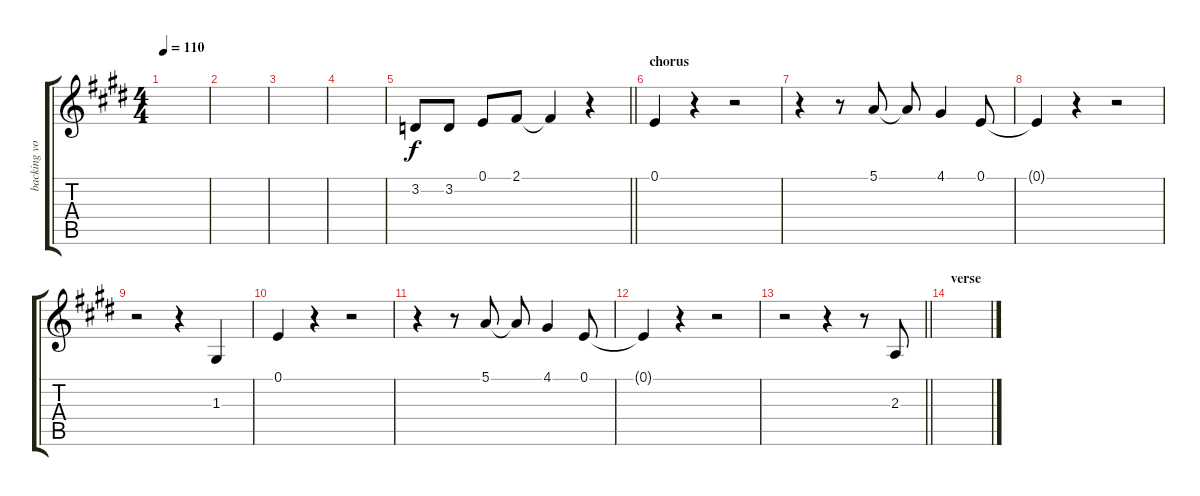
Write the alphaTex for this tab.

\track ("backing vocals" "backing vo") {instrument choiraahs}
\staff {score tabs}
\tuning (E4 B3 G3 D3 A2 E2) {hide}
\ts (4 4)
\tempo 110
\clef g2
\ks e
|
|
|
|
\barLineRight lightlight
3.2.8 3.2.8 0.1.8 2.1.8 2.1{t}.4 r.4 |
\section ("" "chorus")
0.1.4 r.4 r.2 |
r.4 r.8 5.1.8 5.1{t}.8 4.1.4 0.1.8 |
0.1{t}.4 r.4 r.2 |
r.2 r.4 1.3.4 |
0.1.4 r.4 r.2 |
r.4 r.8 5.1.8 5.1{t}.8 4.1.4 0.1.8 |
0.1{t}.4 r.4 r.2 |
\barLineRight lightlight
r.2 r.4 r.8 2.3.8 |
\section ("" "verse")
